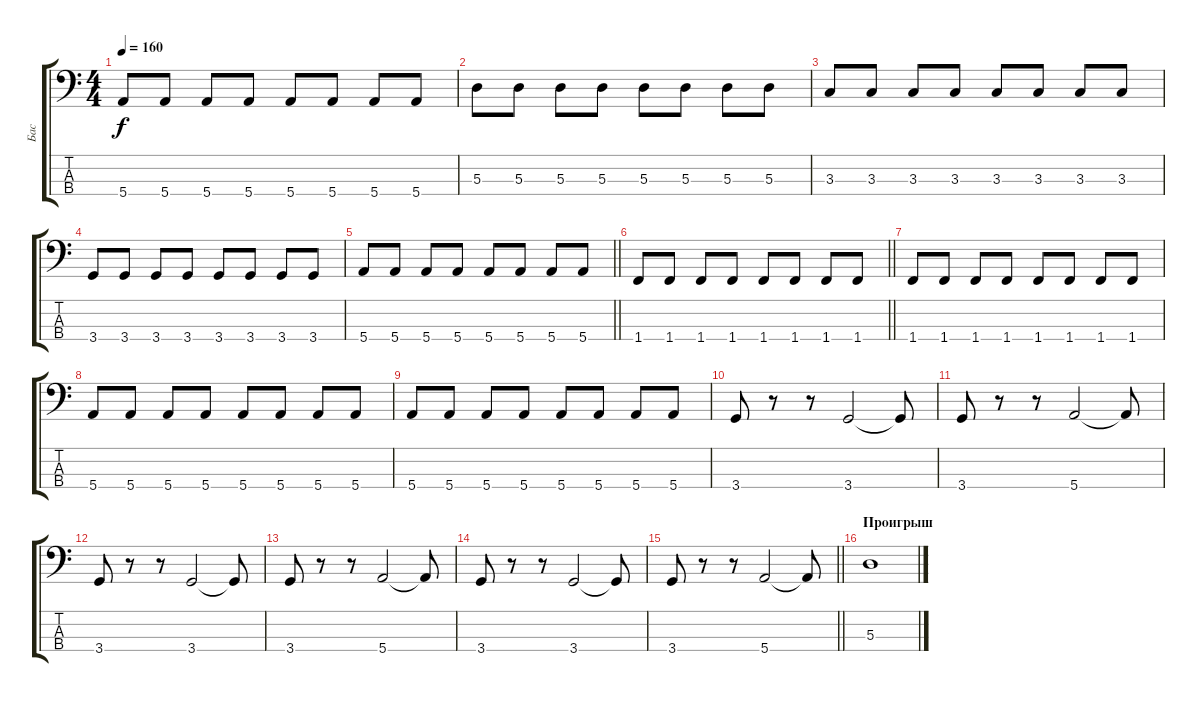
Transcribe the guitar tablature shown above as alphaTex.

\track ("Бас" "Бас") {instrument electricbassfinger}
\staff {score tabs}
\tuning (G2 D2 A1 E1) {hide}
\ts (4 4)
\tempo 160
\clef f4
\ks c
5.4.8{dy f} 5.4.8 5.4.8 5.4.8 5.4.8 5.4.8 5.4.8 5.4.8 |
5.3.8 5.3.8 5.3.8 5.3.8 5.3.8 5.3.8 5.3.8 5.3.8 |
3.3.8 3.3.8 3.3.8 3.3.8 3.3.8 3.3.8 3.3.8 3.3.8 |
3.4.8 3.4.8 3.4.8 3.4.8 3.4.8 3.4.8 3.4.8 3.4.8 |
\barLineRight lightlight
5.4.8 5.4.8 5.4.8 5.4.8 5.4.8 5.4.8 5.4.8 5.4.8 |
\section ("" " ")
\barLineRight lightlight
1.4.8 1.4.8 1.4.8 1.4.8 1.4.8 1.4.8 1.4.8 1.4.8 |
1.4.8 1.4.8 1.4.8 1.4.8 1.4.8 1.4.8 1.4.8 1.4.8 |
5.4.8 5.4.8 5.4.8 5.4.8 5.4.8 5.4.8 5.4.8 5.4.8 |
5.4.8 5.4.8 5.4.8 5.4.8 5.4.8 5.4.8 5.4.8 5.4.8 |
3.4.8 r.8 r.8 3.4.2 3.4{t}.8 |
3.4.8 r.8 r.8 5.4.2 5.4{t}.8 |
3.4.8 r.8 r.8 3.4.2 3.4{t}.8 |
3.4.8 r.8 r.8 5.4.2 5.4{t}.8 |
3.4.8 r.8 r.8 3.4.2 3.4{t}.8 |
\barLineRight lightlight
3.4.8 r.8 r.8 5.4.2 5.4{t}.8 |
\section ("" "Проигрыш")
5.3.1
